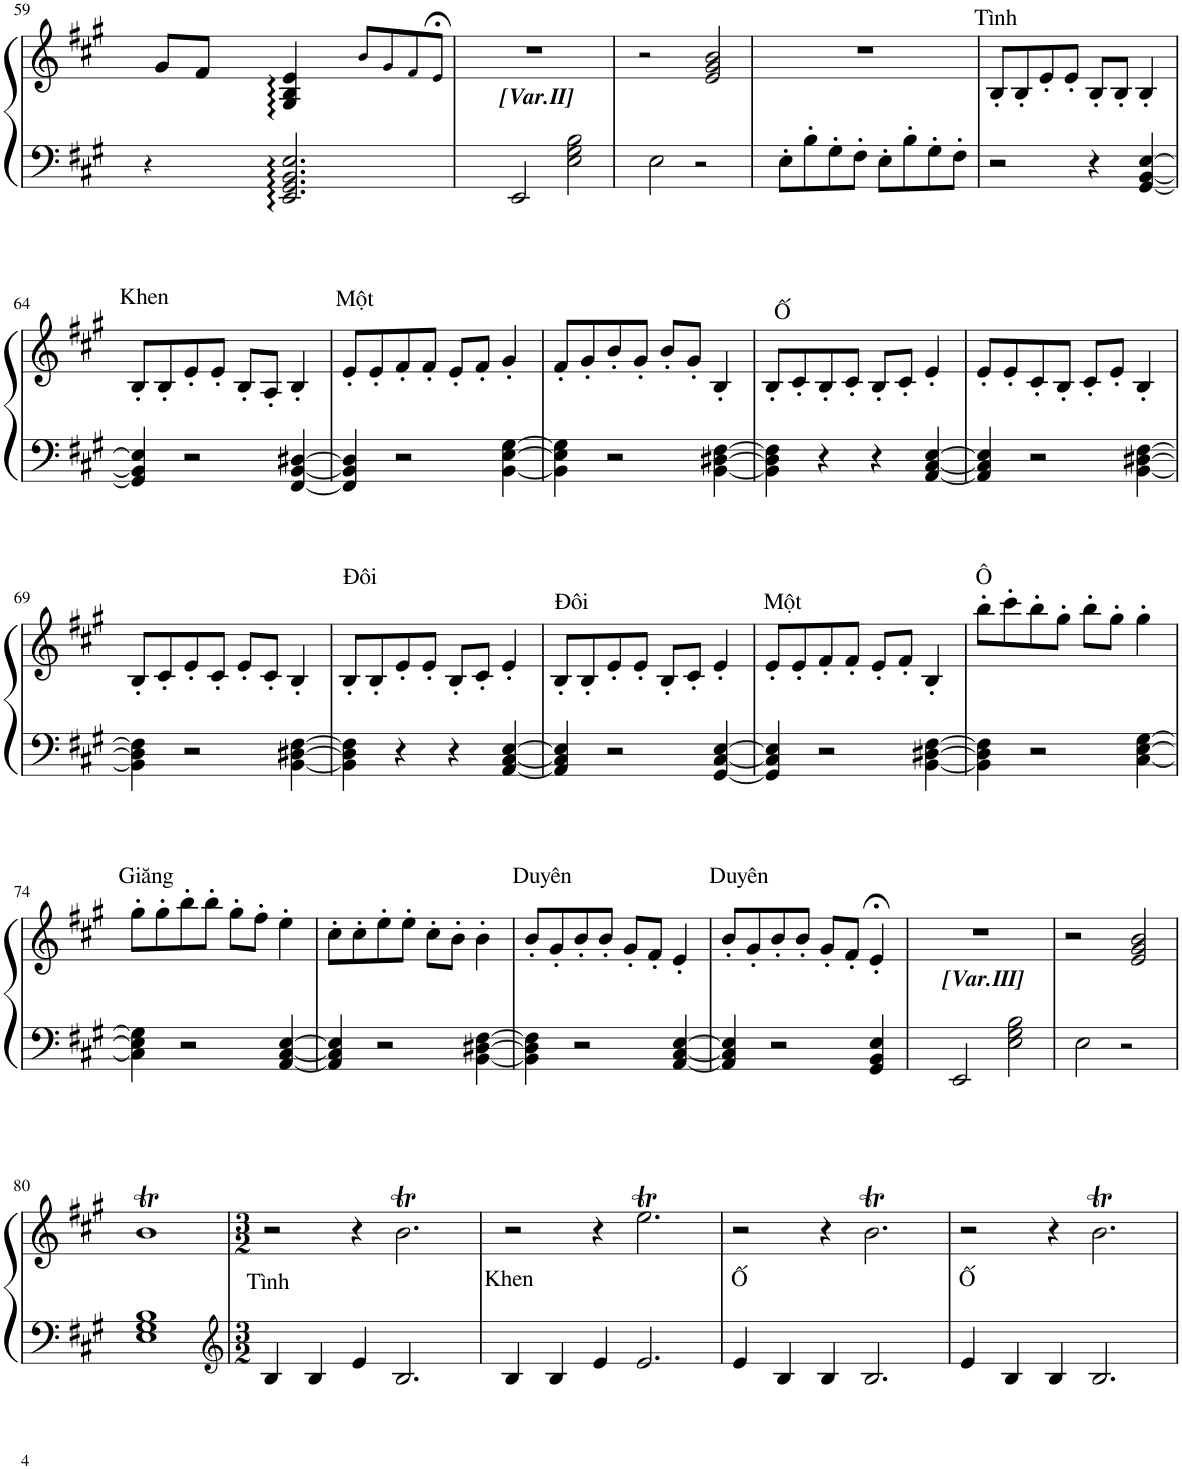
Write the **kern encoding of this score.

**kern	**kern	**text	**text
*part1	*part1	*part1	*part1
*staff2	*staff1	*staff1	*staff1
*I"Piano	*	*	*
*I'Pno.	*	*	*
!!LO:PB:g=z
*clefF4	*clefG2	*	*
*k[f#c#g#]	*k[f#c#g#]	*	*
*M2/2	*M2/2	*	*
*met(c|)	*met(c|)	*	*
=59	=59	=59	=59
4r	8g#/L	.	.
.	8f#/J	.	.
2.EE/ 2.GG#/ 2.BB/ 2.E/	4G#/ 4B/ 4e/	.	.
.	8b!/L	.	.
.	8g#!/	.	.
.	8f#!/	.	.
.	8e;<!/J	.	.
=60	=60	=60	=60
!	!	!LO:LY:b	!
2EE/	1r	[Var.II]	.
2E\ 2G#\ 2B\	.	.	.
=61	=61	=61	=61
2E\	2r	.	.
2r	2e/ 2g#/ 2b/	.	.
=62	=62	=62	=62
8E'\L	1r	.	.
8B'\	.	.	.
8G#'\	.	.	.
8F#'\J	.	.	.
8E'\L	.	.	.
8B'\	.	.	.
8G#'\	.	.	.
8F#'\J	.	.	.
=63	=63	=63	=63
!	!	!LO:LY:a	!
2r	8B'/L	Tình	.
.	8B'/	.	.
.	8e'/	.	.
.	8e'/J	.	.
4r	8B'/L	.	.
.	8B'/J	.	.
[4GG#/ [4BB/ [4E/	4B'/	.	.
!!LO:LB:g=z
=64	=64	=64	=64
!	!	!LO:LY:a	!
4GG#/] 4BB/] 4E/]	8B'/L	Khen	.
.	8B'/	.	.
2r	8e'/	.	.
.	8e'/J	.	.
.	8B'/L	.	.
.	8A'/J	.	.
[4FF#/ [4BB/ [4D#X/	4B'/	.	.
=65	=65	=65	=65
!	!	!LO:LY:a	!
4FF#/] 4BB/] 4D#/]	8e'/L	Một	.
.	8e'/	.	.
2r	8f#'/	.	.
.	8f#'/J	.	.
.	8e'/L	.	.
.	8f#'/J	.	.
[4BB\ [4E\ [4G#\	4g#'/	.	.
=66	=66	=66	=66
4BB\] 4E\] 4G#\]	8f#'/L	.	.
.	8g#'/	.	.
2r	8b'/	.	.
.	8g#'/J	.	.
.	8b'/L	.	.
.	8g#'/J	.	.
[4BB\ [4D#X\ [4F#\	4B'/	.	.
=67	=67	=67	=67
!	!	!LO:LY:a	!
4BB\] 4D#\] 4F#\]	8B'/L	Ố	.
.	8c#'/	.	.
4r	8B'/	.	.
.	8c#'/J	.	.
4r	8B'/L	.	.
.	8c#'/J	.	.
[4AA/ [4C#/ [4E/	4e'/	.	.
=68	=68	=68	=68
4AA/] 4C#/] 4E/]	8e'/L	.	.
.	8e'/	.	.
2r	8c#'/	.	.
.	8B'/J	.	.
.	8c#'/L	.	.
.	8e'/J	.	.
[4BB\ [4D#X\ [4F#\	4B'/	.	.
!!LO:LB:g=z
=69	=69	=69	=69
4BB\] 4D#\] 4F#\]	8B'/L	.	.
.	8c#'/	.	.
2r	8e'/	.	.
.	8c#'/J	.	.
.	8e'/L	.	.
.	8c#'/J	.	.
[4BB\ [4D#X\ [4F#\	4B'/	.	.
=70	=70	=70	=70
!	!	!LO:LY:a	!
4BB\] 4D#\] 4F#\]	8B'/L	Đôi	.
.	8B'/	.	.
4r	8e'/	.	.
.	8e'/J	.	.
4r	8B'/L	.	.
.	8c#'/J	.	.
[4AA/ [4C#/ [4E/	4e'/	.	.
=71	=71	=71	=71
!	!	!	!LO:LY:a
4AA/] 4C#/] 4E/]	8B'/L	.	Đôi
.	8B'/	.	.
2r	8e'/	.	.
.	8e'/J	.	.
.	8B'/L	.	.
.	8c#'/J	.	.
[4GG#/ [4C#/ [4E/	4e'/	.	.
=72	=72	=72	=72
!	!	!	!LO:LY:a
4GG#/] 4C#/] 4E/]	8e'/L	.	Một
.	8e'/	.	.
2r	8f#'/	.	.
.	8f#'/J	.	.
.	8e'/L	.	.
.	8f#'/J	.	.
[4BB\ [4D#X\ [4F#\	4B'/	.	.
=73	=73	=73	=73
!	!	!LO:LY:a	!
4BB\] 4D#\] 4F#\]	8bb'\L	Ô	.
.	8ccc#'\	.	.
2r	8bb'\	.	.
.	8gg#'\J	.	.
.	8bb'\L	.	.
.	8gg#'\J	.	.
[4C#\ [4E\ [4G#\	4gg#'\	.	.
!!LO:LB:g=z
=74	=74	=74	=74
!	!	!LO:LY:a	!
4C#\] 4E\] 4G#\]	8gg#'\L	Giăng	.
.	8gg#'\	.	.
2r	8bb'\	.	.
.	8bb'\J	.	.
.	8gg#'\L	.	.
.	8ff#'\J	.	.
[4AA/ [4C#/ [4E/	4ee'\	.	.
=75	=75	=75	=75
4AA/] 4C#/] 4E/]	8cc#'\L	.	.
.	8cc#'\	.	.
2r	8ee'\	.	.
.	8ee'\J	.	.
.	8cc#'\L	.	.
.	8b'\J	.	.
[4BB\ [4D#X\ [4F#\	4b'\	.	.
=76	=76	=76	=76
!	!	!LO:LY:a	!
4BB\] 4D#\] 4F#\]	8b'/L	Duyên	.
.	8g#'/	.	.
2r	8b'/	.	.
.	8b'/J	.	.
.	8g#'/L	.	.
.	8f#'/J	.	.
[4AA/ [4C#/ [4E/	4e'/	.	.
=77	=77	=77	=77
!	!	!LO:LY:a	!
4AA/] 4C#/] 4E/]	8b'/L	Duyên	.
.	8g#'/	.	.
2r	8b'/	.	.
.	8b'/J	.	.
.	8g#'/L	.	.
.	8f#'/J	.	.
4GG#/ 4BB/ 4E/	4e;<'/	.	.
=78	=78	=78	=78
!	!	!LO:LY:b	!
2EE/	1r	[Var.III]	.
2E\ 2G#\ 2B\	.	.	.
=79	=79	=79	=79
2E\	2r	.	.
2r	2e/ 2g#/ 2b/	.	.
!!LO:LB:g=z
=80	=80	=80	=80
1E 1G# 1B	1bT	.	.
=81	=81	=81	=81
*clefG2	*	*	*
*M3/2	*M3/2	*	*
!	!	!LO:LY:b	!
4B/	2r	Tình	.
4B/	.	.	.
4e/	4r	.	.
2.B/	2.bT\	.	.
=82	=82	=82	=82
!	!	!LO:LY:b	!
4B/	2r	Khen	.
4B/	.	.	.
4e/	4r	.	.
2.e/	2.eeT\	.	.
=83	=83	=83	=83
!	!	!LO:LY:b	!
4e/	2r	Ố	.
4B/	.	.	.
4B/	4r	.	.
2.B/	2.bT\	.	.
=84	=84	=84	=84
!	!	!LO:LY:b	!
4e/	2r	Ố	.
4B/	.	.	.
4B/	4r	.	.
2.B/	2.bT\	.	.
=	=	=	=
*-	*-	*-	*-
